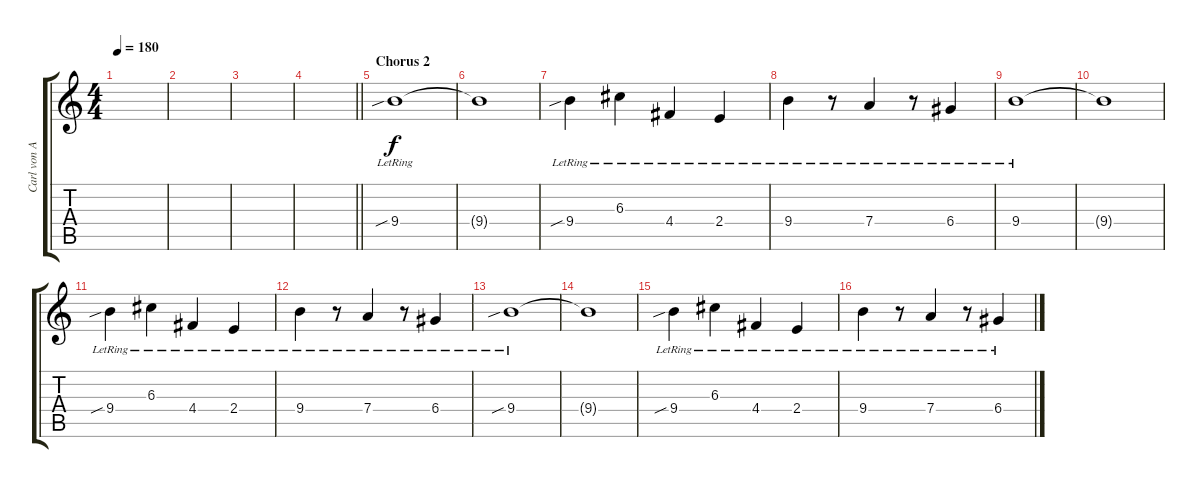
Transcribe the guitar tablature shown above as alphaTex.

\track ("Carl von Arbin - Lead Guitar" "Carl von A") {instrument electricguitarclean}
\staff {score tabs}
\tuning (E4 B3 G3 D3 A2 E2) {hide}
\ts (4 4)
\tempo 180
\clef g2
\ks c
|
|
|
\barLineRight lightlight
|
\section ("" "Chorus 2")
9.4{sib lr}.1 |
9.4{t}.1 |
9.4{sib lr}.4 6.3{lr}.4 4.4{lr}.4 2.4{lr}.4 |
9.4{lr}.4 r.8 7.4{lr}.4 r.8 6.4{lr}.4 |
9.4{lr}.1 |
9.4{t}.1 |
9.4{sib lr}.4 6.3{lr}.4 4.4{lr}.4 2.4{lr}.4 |
9.4{lr}.4 r.8 7.4{lr}.4 r.8 6.4{lr}.4 |
9.4{sib lr}.1 |
9.4{t}.1 |
9.4{sib lr}.4 6.3{lr}.4 4.4{lr}.4 2.4{lr}.4 |
9.4{lr}.4 r.8 7.4{lr}.4 r.8 6.4{lr}.4
